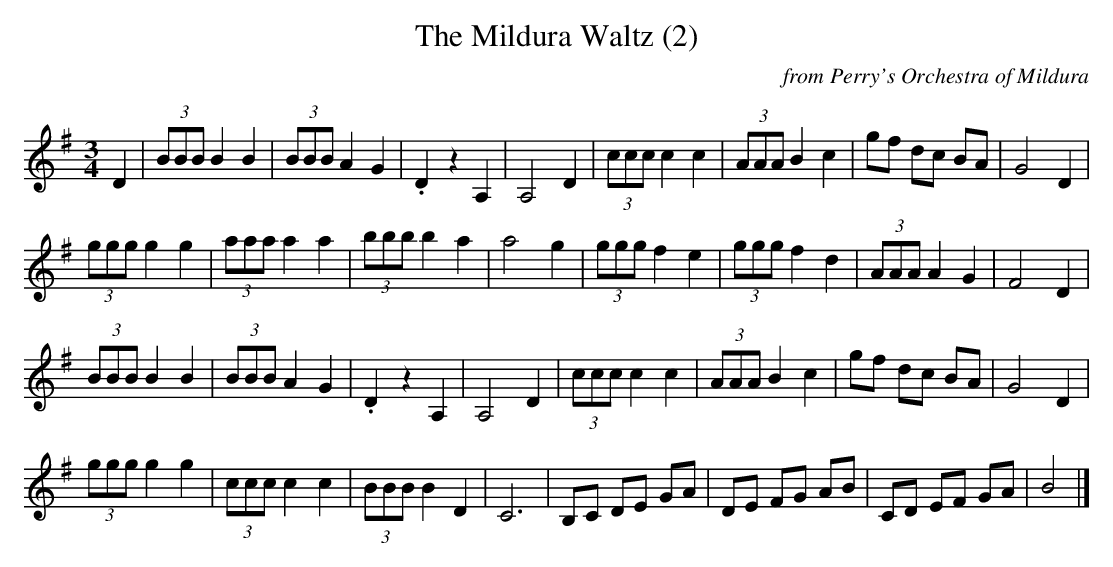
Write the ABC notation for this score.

X:1
T:Mildura Waltz (2), The
Q:150
C:from Perry's Orchestra of Mildura
M:3/4
L:1/4
K:G
D|(3B/B/B/ B B|(3B/B/B/ AG|.DzA,|A,2D|(3c/c/c/ c c |(3A/A/A/ B c|g/f/ d/c/ B/A/|G2D|
(3g/g/g/ gg|(3a/a/a/ aa|(3b/b/b/ ba|a2g|(3g/g/g/ fe|(3g/g/g/ fd|(3A/A/A/ AG|F2D|
(3B/B/B/ B B|(3B/B/B/ AG|.DzA,|A,2D|(3c/c/c/ c c |(3A/A/A/ B c|g/f/ d/c/ B/A/|G2D|
(3g/g/g/ gg|(3c/c/c/ cc|(3B/B/B/ BD|C3|B,/C/ D/E/ G/A/|D/E/ F/G/ A/B/|C/D/ E/F/ G/A/|B2|]
